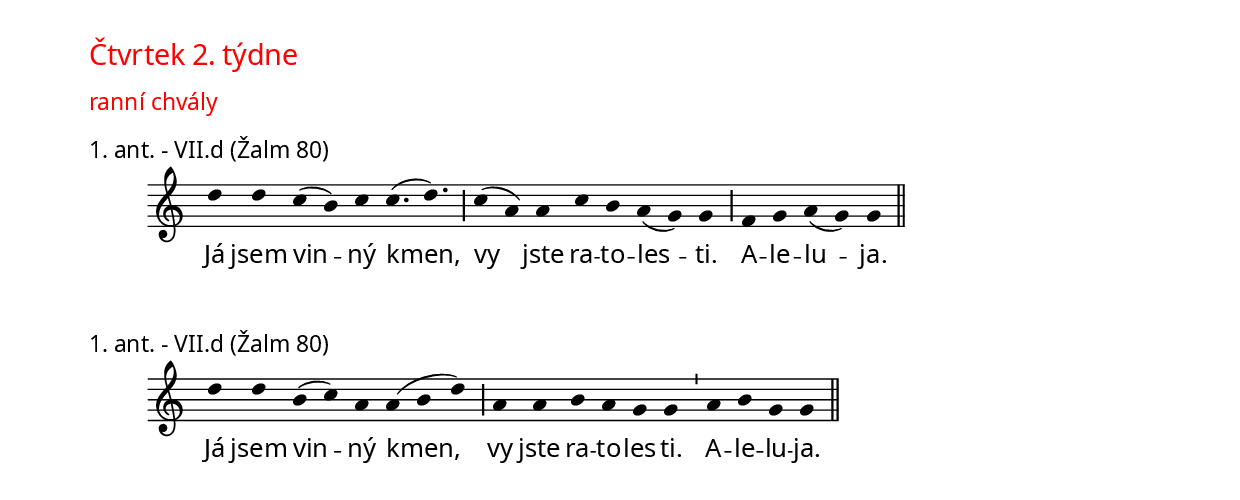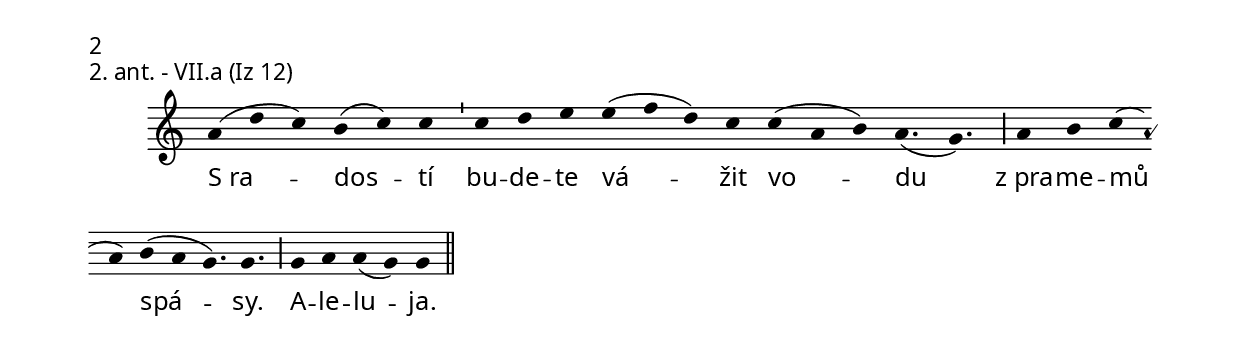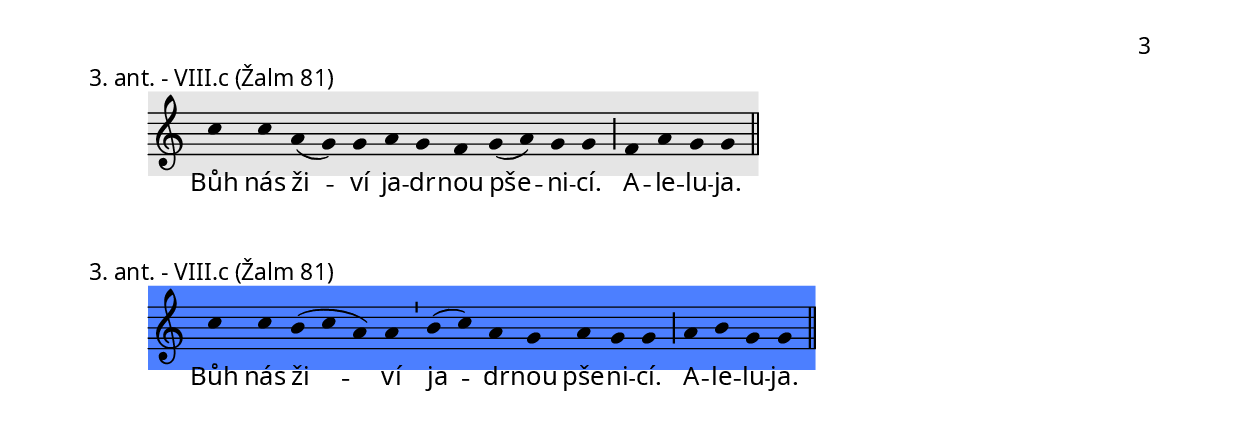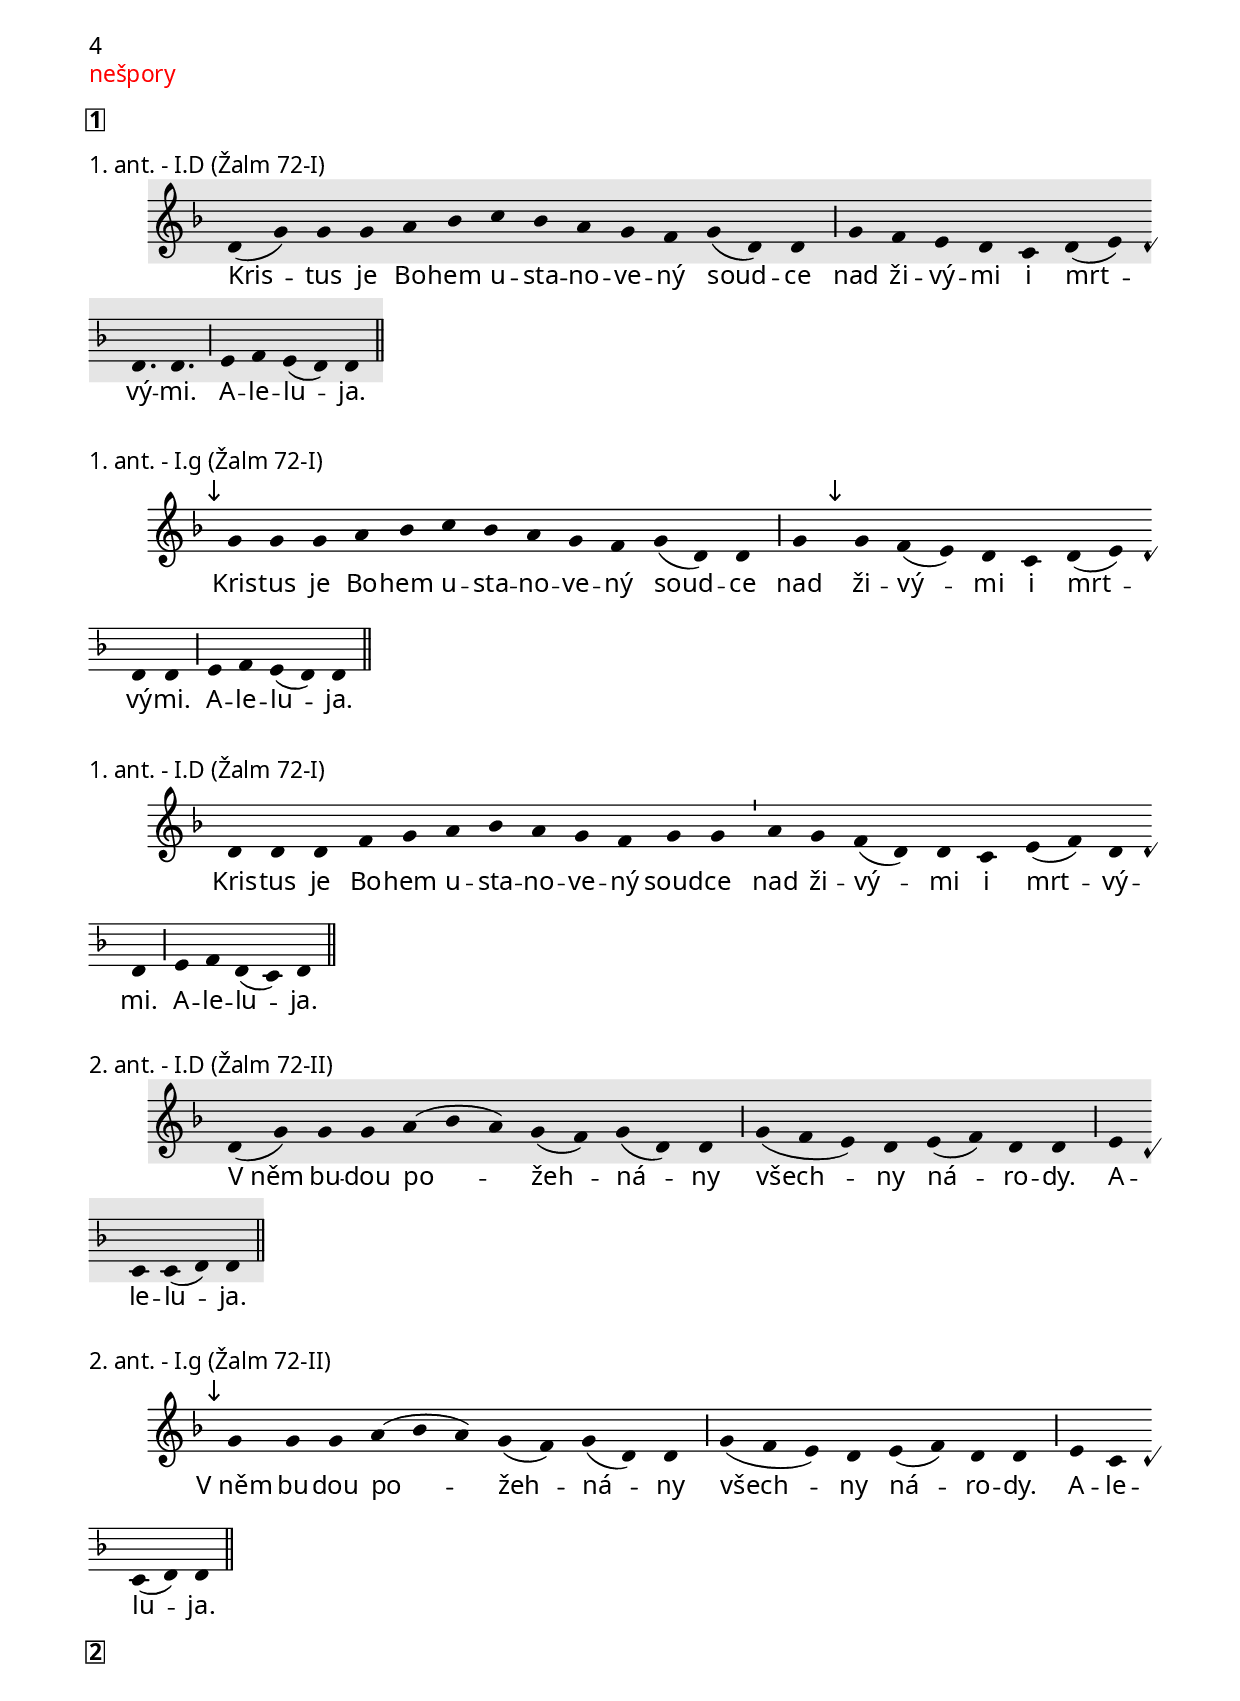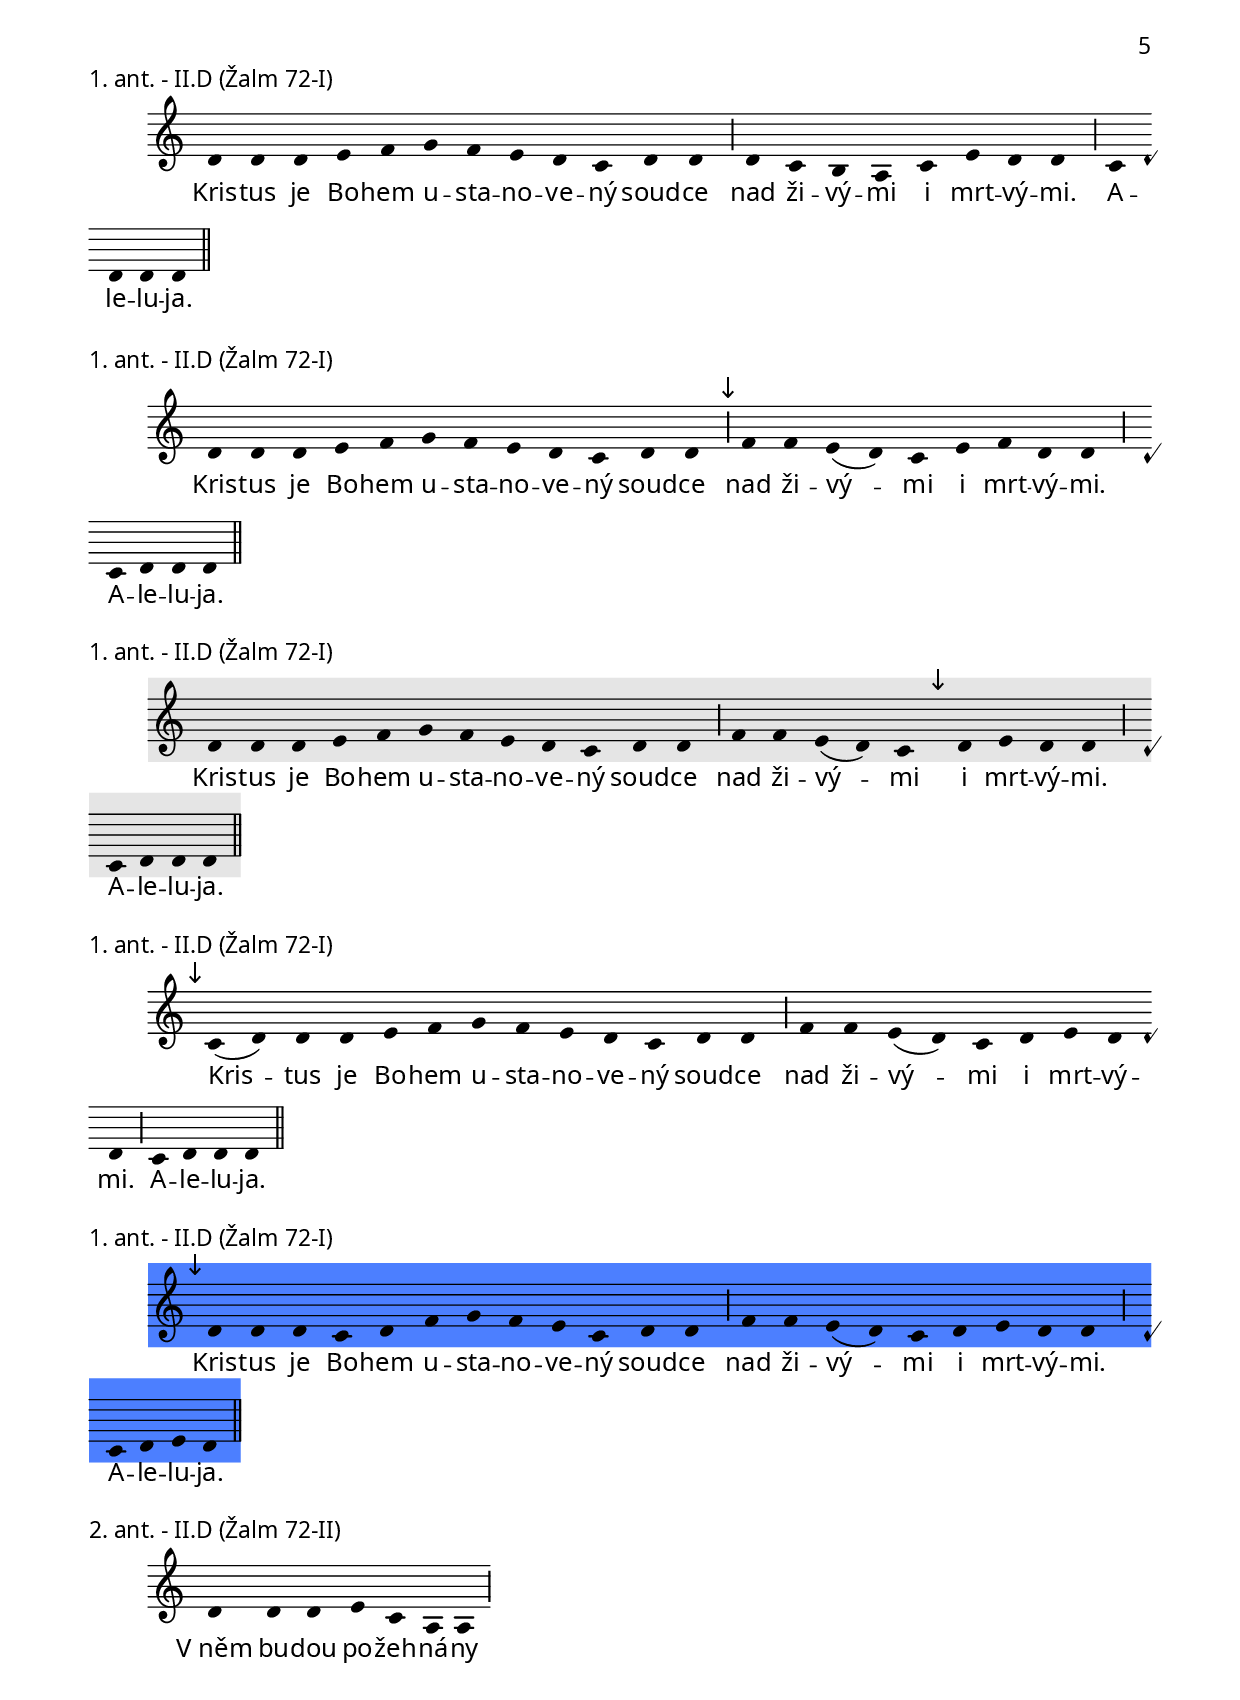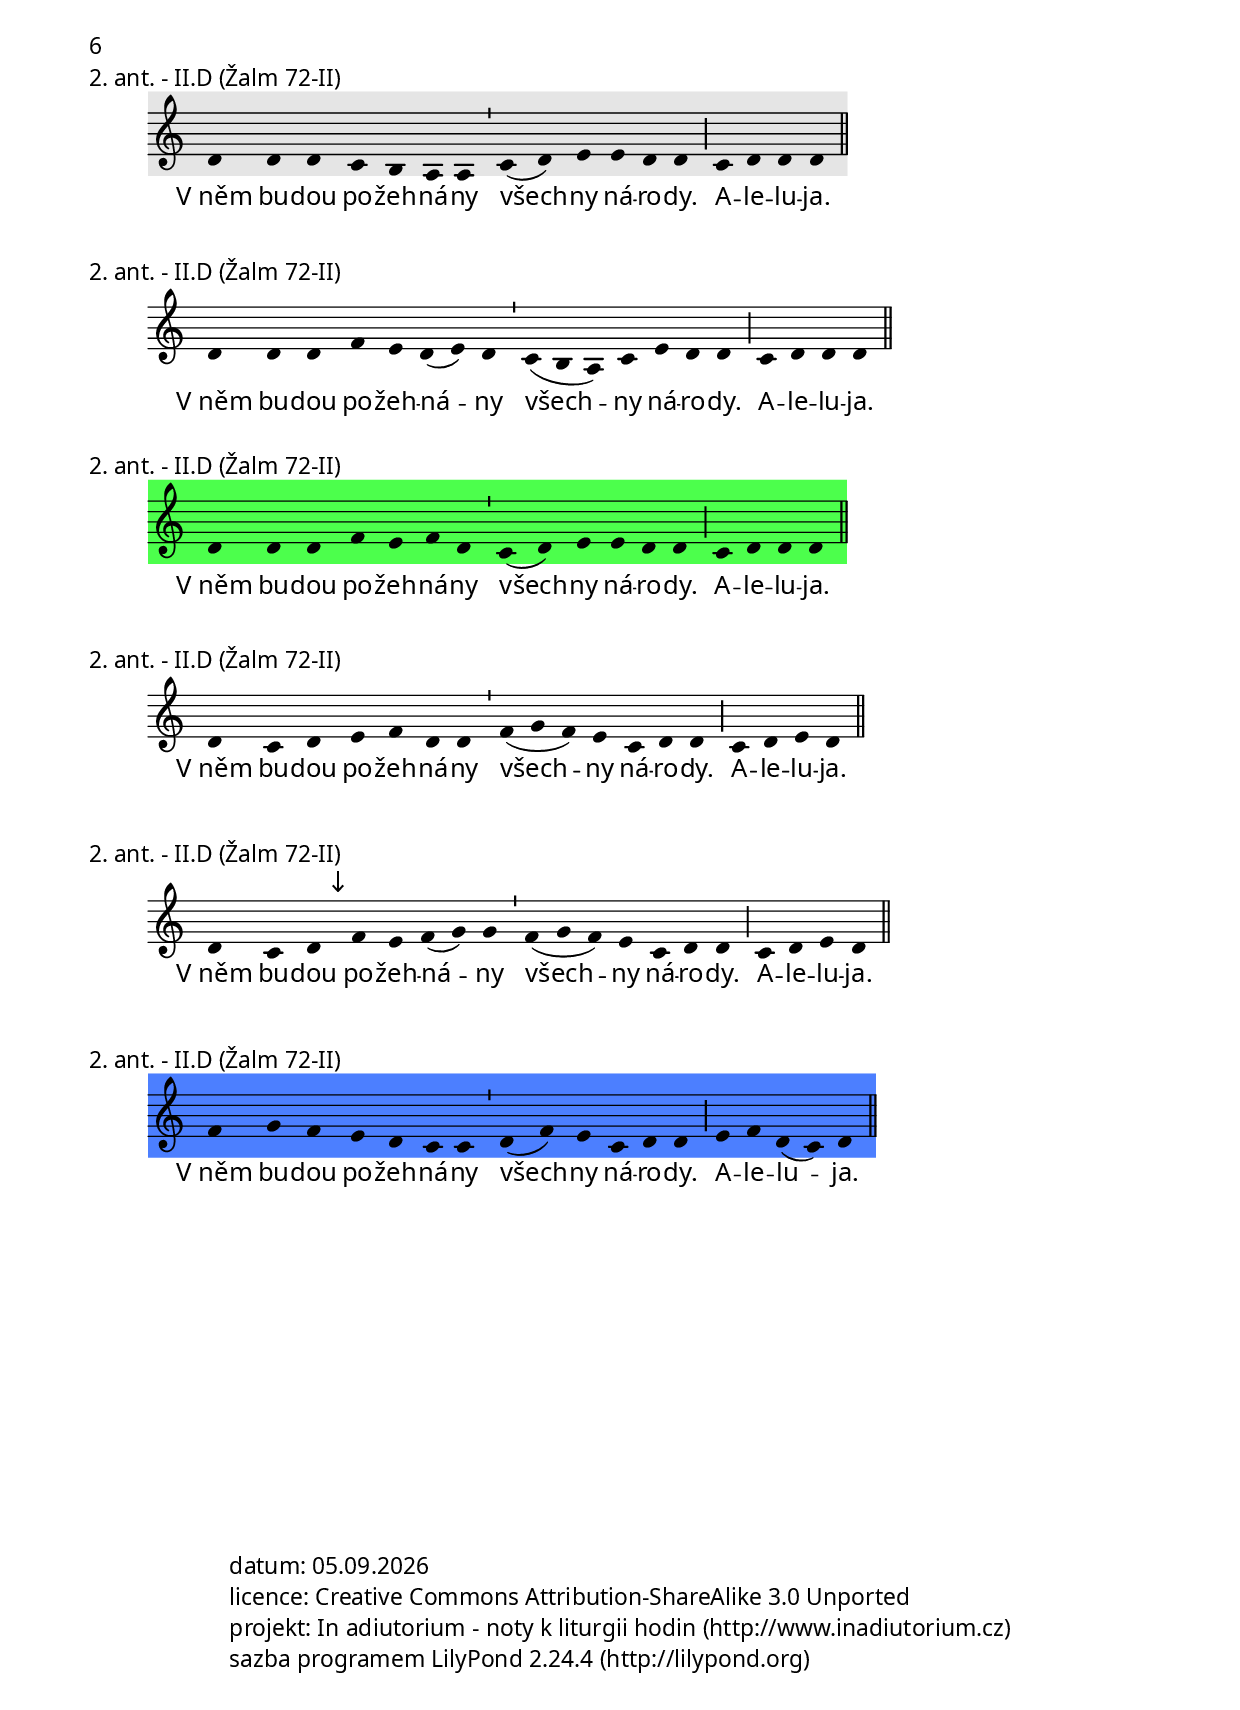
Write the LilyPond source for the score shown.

\include "../spolecne.ly"

\markup {\nadpisDen {Čtvrtek 2. týdne}}

\markup {\nadpisHodinka {"ranní chvály"}}

\score {
  \relative c'' {
    \choralniRezim
    d4 d c( b) c c4.( d) \barMaior
    c4( a) a c b a( g) g \barMaior
    f g a( g) g \barFinalis
  }
  \addlyrics {
    Já jsem vin -- ný kmen,
    vy jste ra -- to -- les -- ti.
    A -- le -- lu -- ja.
  }
  \header {
    quid = "1. ant."
    modus = "VII"
    differentia = "d"
    psalmus = "Žalm 80"
    id = "rch-a1"
    piece = \markup {\sestavTitulek}
  }
}

\score {
  \relative c'' {
    \choralniRezim
    d4 d b( c) a a( b d) \barMaior
    a a b a g g \barMin
    a b g g \barFinalis
  }
  \addlyrics {
    Já jsem vin -- ný kmen,
    vy jste ra -- to -- les -- ti.
    A -- le -- lu -- ja.
  }
  \header {
    quid = "1. ant."
    modus = "VII"
    differentia = "d"
    psalmus = "Žalm 80"
    id = "rch-a1"
    piece = \markup {\sestavTitulek}
  }
}

\pageBreak

\score {
  \relative c'' {
    \choralniRezim
    a4( d c) b( c) c \barMin
    c d e e( f d) c c( a b) a4.( g) \barMaior
    a4 b c( a) b( a g4.) g \barMaior
    g4 a a( g) g \barFinalis
  }
  \addlyrics {
    S_ra -- dos -- tí
    bu -- de -- te vá -- žit vo -- du
    z_pra -- me -- mů spá -- sy.
    A -- le -- lu -- ja.
  }
  \header {
    quid = "2. ant."
    modus = "VII"
    differentia = "a"
    psalmus = "Iz 12"
    id = "rch-a2"
    placet = "Modus VII není příliš vhodný, protože kantikum má řadu krátkých veršů."
    piece = \markup {\sestavTitulek}
  }
}

\pageBreak

\score {
  \relative c'' {
    \zvyraznovacSedy
    \choralniRezim
    c4 c a( g) g a g f g( a) g g \barMaior
    f a g g \barFinalis
  }
  \addlyrics {
    Bůh nás ži -- ví ja -- dr -- nou pše -- ni -- cí.
    A -- le -- lu -- ja.
  }
  \header {
    quid = "3. ant."
    modus = "VIII"
    differentia = "c"
    psalmus = "Žalm 81"
    id = "rch-a3"
    fons = "vyňato z: slavnost Těla a Krve Páně, 1.nešp., 2.ant."
    placet = "r - jako výtržek působí nevyváženě - radši složit jinou melodii"
    piece = \markup {\sestavTitulek}
  }
}

\score {
  \relative c'' {
    \zvyraznovacModry
    \choralniRezim
    c4 c b( c a) a \barMin b( c) a g a g g \barMaior
    a b g g \barFinalis
  }
  \addlyrics {
    Bůh nás ži -- ví ja -- dr -- nou pše -- ni -- cí.
    A -- le -- lu -- ja.
  }
  \header {
    quid = "3. ant."
    modus = "VIII"
    differentia = "c"
    psalmus = "Žalm 81"
    id = "rch-a3"
    piece = \markup {\sestavTitulek}
  }
}

\pageBreak

\markup {\nadpisHodinka {"nešpory"}}

\markup\nadpisSkupiny 1

\score {
  \relative c' {
    \zvyraznovacSedy
    \choralniRezim
    \key f \major
    d4( g) g g a bes c bes a g f g( d) d \barMaior
    g f e d c d( e) d4. d \barMaior
    e4 f e( d) d \barFinalis
  }
  \addlyrics {
    Kris -- tus je Bo -- hem u -- sta -- no -- ve -- ný soud -- ce
    nad ži -- vý -- mi i mrt -- vý -- mi.
    A -- le -- lu -- ja.
  }
  \header {
    quid = "1. ant."
    modus = "I"
    differentia = "D"
    psalmus = "Žalm 72-I"
    id = "na-a1"
    piece = \markup {\sestavTitulek}
  }
}

\score {
  \relative c'' {
    \choralniRezim
    \key f \major
    \mark\sipka g4 g g a bes c bes a g f g( d) d \barMaior
    g \mark\sipka g f( e) d c d( e) d d \barMaior
    e f e( d) d \barFinalis
  }
  \addlyrics {
    Kris -- tus je Bo -- hem u -- sta -- no -- ve -- ný soud -- ce
    nad ži -- vý -- mi i mrt -- vý -- mi.
    A -- le -- lu -- ja.
  }
  \header {
    quid = "1. ant."
    modus = "I"
    differentia = "g"
    psalmus = "Žalm 72-I"
    id = "na-a1"
    piece = \markup {\sestavTitulek}
  }
}

\score {
  \relative c' {
    \choralniRezim
    \key f \major
    d4 d d f g a bes a g f g g \barMin
    a g f( d) d c e( f) d d \barMaior
    e f d( c) d \barFinalis
  }
  \addlyrics {
    Kris -- tus je Bo -- hem u -- sta -- no -- ve -- ný soud -- ce
    nad ži -- vý -- mi i mrt -- vý -- mi.
    A -- le -- lu -- ja.
  }
  \header {
    quid = "1. ant."
    modus = "I"
    differentia = "D"
    psalmus = "Žalm 72-I"
    id = "na-a1"
    piece = \markup {\sestavTitulek}
  }
}

\score {
  \relative c' {
    \zvyraznovacSedy
    \choralniRezim
    \key f \major
    d4( g) g g a( bes a) g( f) g( d) d \barMaior
    g( f e) d e( f) d d \barMaior
    e c c( d) d \barFinalis
  }
  \addlyrics {
    V_něm bu -- dou po -- žeh -- ná -- ny
    všech -- ny ná -- ro -- dy.
    A -- le -- lu -- ja.
  }
  \header {
    quid = "2. ant."
    modus = "I"
    differentia = "D"
    psalmus = "Žalm 72-II"
    id = "ne-a2"
    piece = \markup {\sestavTitulek}
  }
}

\score {
  \relative c'' {
    \choralniRezim
    \key f \major
    \mark\sipka g4 g g a( bes a) g( f) g( d) d \barMaior
    g( f e) d e( f) d d \barMaior
    e c c( d) d \barFinalis
  }
  \addlyrics {
    V_něm bu -- dou po -- žeh -- ná -- ny
    všech -- ny ná -- ro -- dy.
    A -- le -- lu -- ja.
  }
  \header {
    quid = "2. ant."
    modus = "I"
    differentia = "g"
    psalmus = "Žalm 72-II"
    id = "ne-a2"
    piece = \markup {\sestavTitulek}
  }
}

\markup\nadpisSkupiny 2

\score {
  \relative c' {
    \choralniRezim
    d4 d d e f g f e d c d d \barMaior
    d c b a c e d d \barMaior
    c d d d \barFinalis
  }
  \addlyrics {
    Kris -- tus je Bo -- hem u -- sta -- no -- ve -- ný soud -- ce
    nad ži -- vý -- mi i mrt -- vý -- mi.
    A -- le -- lu -- ja.
  }
  \header {
    quid = "1. ant."
    modus = "II"
    differentia = "D"
    psalmus = "Žalm 72-I"
    id = "na-a1"
    piece = \markup {\sestavTitulek}
  }
}

\score {
  \relative c' {
    \choralniRezim
    d4 d d e f g f e d c d d \barMaior
    \mark\sipka f f e( d) c e f d d \barMaior
    c d d d \barFinalis
  }
  \addlyrics {
    Kris -- tus je Bo -- hem u -- sta -- no -- ve -- ný soud -- ce
    nad ži -- vý -- mi i mrt -- vý -- mi.
    A -- le -- lu -- ja.
  }
  \header {
    quid = "1. ant."
    modus = "II"
    differentia = "D"
    psalmus = "Žalm 72-I"
    id = "na-a1"
    piece = \markup {\sestavTitulek}
  }
}

\score {
  \relative c' {
    \zvyraznovacSedy
    \choralniRezim
    d4 d d e f g f e d c d d \barMaior
    f f e( d) c \mark\sipka d e d d \barMaior
    c d d d \barFinalis
  }
  \addlyrics {
    Kris -- tus je Bo -- hem u -- sta -- no -- ve -- ný soud -- ce
    nad ži -- vý -- mi i mrt -- vý -- mi.
    A -- le -- lu -- ja.
  }
  \header {
    quid = "1. ant."
    modus = "II"
    differentia = "D"
    psalmus = "Žalm 72-I"
    id = "na-a1"
    piece = \markup {\sestavTitulek}
  }
}

\score {
  \relative c' {
    \choralniRezim
    \mark\sipka c4( d) d d e f g f e d c d d \barMaior
    f f e( d) c d e d d \barMaior
    c d d d \barFinalis
  }
  \addlyrics {
    Kris -- tus je Bo -- hem u -- sta -- no -- ve -- ný soud -- ce
    nad ži -- vý -- mi i mrt -- vý -- mi.
    A -- le -- lu -- ja.
  }
  \header {
    quid = "1. ant."
    modus = "II"
    differentia = "D"
    psalmus = "Žalm 72-I"
    id = "na-a1"
    piece = \markup {\sestavTitulek}
  }
}

\score {
  \relative c' {
    \zvyraznovacModry
    \choralniRezim
    \mark\sipka d4 d d c d f g f e c d d \barMaior
    f f e( d) c d e d d \barMaior
    c d e d \barFinalis
  }
  \addlyrics {
    Kris -- tus je Bo -- hem u -- sta -- no -- ve -- ný soud -- ce
    nad ži -- vý -- mi i mrt -- vý -- mi.
    A -- le -- lu -- ja.
  }
  \header {
    quid = "1. ant."
    modus = "II"
    differentia = "D"
    psalmus = "Žalm 72-I"
    id = "na-a1"
    piece = \markup {\sestavTitulek}
  }
}

\score {
  \relative c' {
    \choralniRezim
    d4 d d e c a a \barMaior
  }
  \addlyrics {
    V_něm bu -- dou po -- žeh -- ná -- ny
    všech -- ny ná -- ro -- dy.
    A -- le -- lu -- ja.
  }
  \header {
    quid = "2. ant."
    modus = "II"
    differentia = "D"
    psalmus = "Žalm 72-II"
    id = "ne-a2"
    piece = \markup {\sestavTitulek}
  }
}

\score {
  \relative c' {
    \zvyraznovacSedy
    \choralniRezim
    d4 d d c b a a \barMin
    c( d) e e d d \barMaior
    c d d d \barFinalis
  }
  \addlyrics {
    V_něm bu -- dou po -- žeh -- ná -- ny
    všech -- ny ná -- ro -- dy.
    A -- le -- lu -- ja.
  }
  \header {
    quid = "2. ant."
    modus = "II"
    differentia = "D"
    psalmus = "Žalm 72-II"
    id = "ne-a2"
    piece = \markup {\sestavTitulek}
  }
}

\score {
  \relative c' {
    \choralniRezim
    d4 d d f e d( e) d \barMin
    c( b a) c e d d \barMaior
    c d d d \barFinalis
  }
  \addlyrics {
    V_něm bu -- dou po -- žeh -- ná -- ny
    všech -- ny ná -- ro -- dy.
    A -- le -- lu -- ja.
  }
  \header {
    quid = "2. ant."
    modus = "II"
    differentia = "D"
    psalmus = "Žalm 72-II"
    id = "ne-a2"
    piece = \markup {\sestavTitulek}
  }
}

\score {
  \relative c' {
    \zvyraznovacZeleny
    \choralniRezim
    d4 d d f e f d \barMin
    c( d) e e d d \barMaior
    c d d d \barFinalis
  }
  \addlyrics {
    V_něm bu -- dou po -- žeh -- ná -- ny
    všech -- ny ná -- ro -- dy.
    A -- le -- lu -- ja.
  }
  \header {
    quid = "2. ant."
    modus = "II"
    differentia = "D"
    psalmus = "Žalm 72-II"
    id = "ne-a2"
    piece = \markup {\sestavTitulek}
  }
}

\score {
  \relative c' {
    \choralniRezim
    d4 c d e f d d \barMin
    f( g f) e c d d \barMaior
    c d e d \barFinalis
  }
  \addlyrics {
    V_něm bu -- dou po -- žeh -- ná -- ny
    všech -- ny ná -- ro -- dy.
    A -- le -- lu -- ja.
  }
  \header {
    quid = "2. ant."
    modus = "II"
    differentia = "D"
    psalmus = "Žalm 72-II"
    id = "ne-a2"
    piece = \markup {\sestavTitulek}
  }
}

\score {
  \relative c' {
    \choralniRezim
    d4 c d \mark\sipka f e f( g) g \barMin
    f( g f) e c d d \barMaior
    c d e d \barFinalis
  }
  \addlyrics {
    V_něm bu -- dou po -- žeh -- ná -- ny
    všech -- ny ná -- ro -- dy.
    A -- le -- lu -- ja.
  }
  \header {
    quid = "2. ant."
    modus = "II"
    differentia = "D"
    psalmus = "Žalm 72-II"
    id = "ne-a2"
    piece = \markup {\sestavTitulek}
  }
}

\score {
  \relative c' {
    \zvyraznovacModry
    \choralniRezim
    f4 g f e d c c \barMin
    d( f) e c d d \barMaior
    e f d( c) d \barFinalis
  }
  \addlyrics {
    V_něm bu -- dou po -- žeh -- ná -- ny
    všech -- ny ná -- ro -- dy.
    A -- le -- lu -- ja.
  }
  \header {
    quid = "2. ant."
    modus = "II"
    differentia = "D"
    psalmus = "Žalm 72-II"
    id = "ne-a2"
    piece = \markup {\sestavTitulek}
  }
}

%\score { \velikTIIctvrtekNespAntIII }